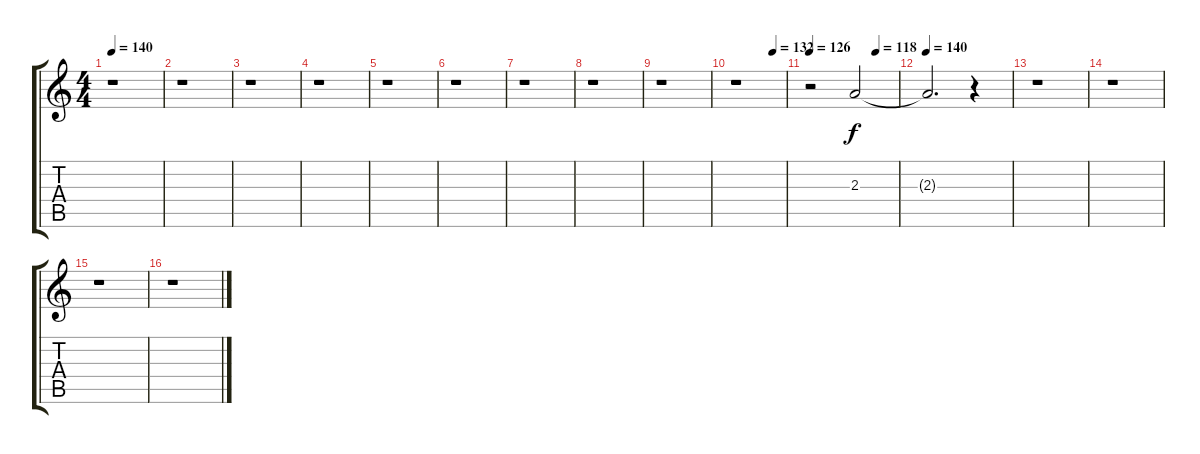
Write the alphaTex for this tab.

\track "" {instrument acousticguitarsteel}
\staff {score tabs}
\tuning (E4 B3 G3 D3 A2 E2) {hide}
\ts (4 4)
\tempo 140
\clef g2
\ks c
r.1{dy f} |
r.1 |
r.1 |
r.1 |
r.1 |
r.1 |
r.1 |
r.1 |
r.1 |
\tempo (132 0.75)
r.1 |
\tempo 126
\tempo (118 0.75)
r.2 2.3.2 |
\tempo 140
2.3{t}.2{d} r.4 |
r.1 |
r.1 |
r.1 |
r.1
